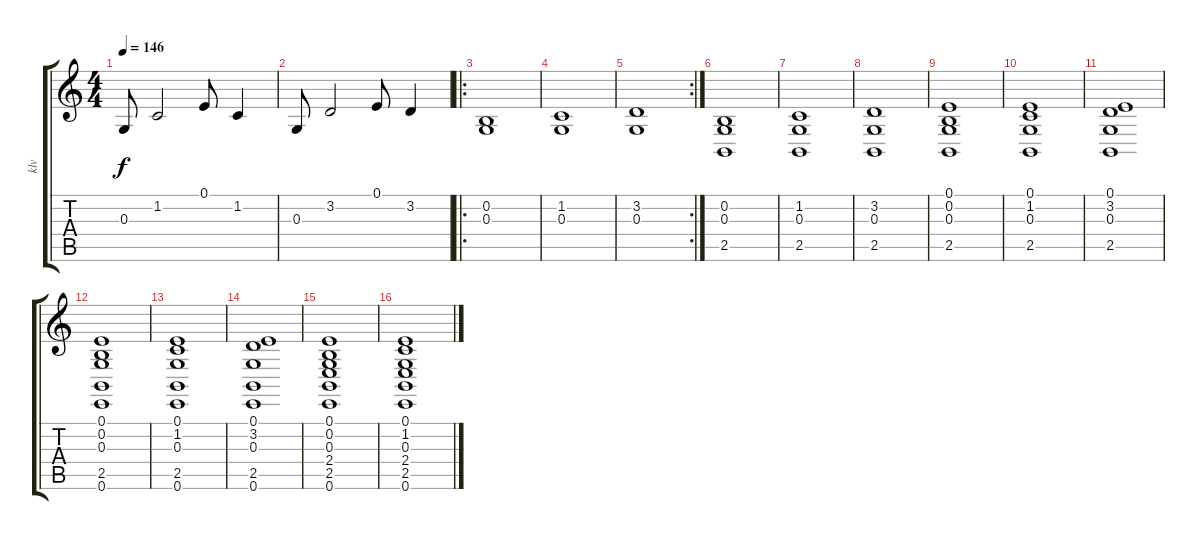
\track ("klv" "klv") {instrument drawbarorgan}
\staff {score tabs}
\tuning (E4 B3 G3 D3 A2 E2) {hide}
\ts (4 4)
\tempo 146
\clef g2
\ks c
0.3.8{dy f} 1.2.2 0.1.8 1.2.4 |
0.3.8 3.2.2 0.1.8 3.2.4 |
\ro
(0.2 0.3).1 |
(1.2 0.3).1 |
\rc 2
(3.2 0.3).1 |
(0.2 0.3 2.5).1 |
(1.2 0.3 2.5).1 |
(3.2 0.3 2.5).1 |
(0.1 0.2 0.3 2.5).1 |
(0.1 1.2 0.3 2.5).1 |
(0.1 3.2 0.3 2.5).1 |
(0.1 0.2 0.3 2.5 0.6).1 |
(0.1 1.2 0.3 2.5 0.6).1 |
(0.1 3.2 0.3 2.5 0.6).1 |
(0.1 0.2 0.3 2.4 2.5 0.6).1 |
(0.1 1.2 0.3 2.4 2.5 0.6).1
